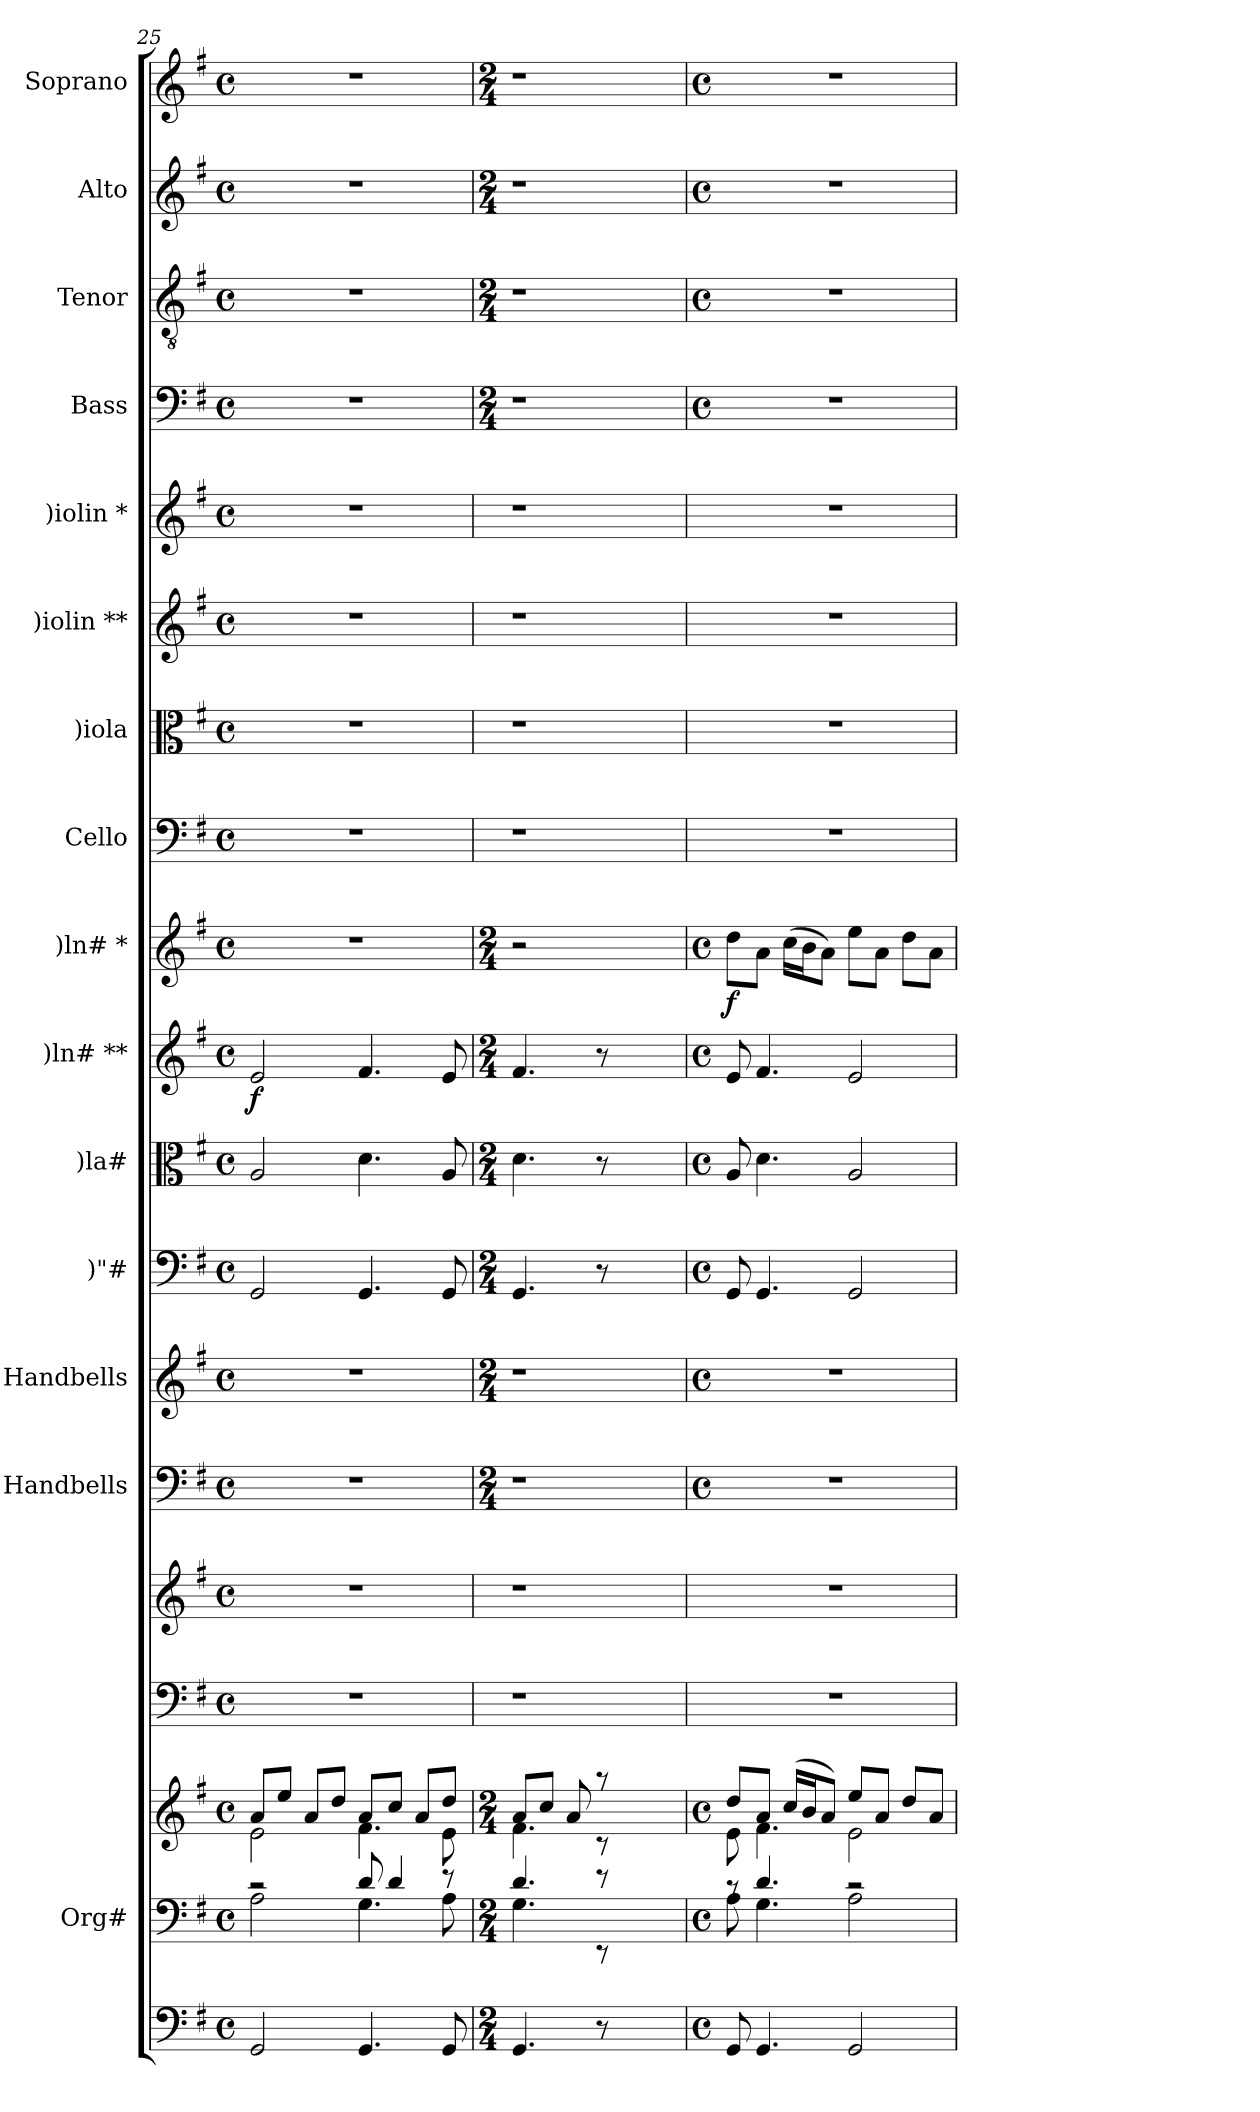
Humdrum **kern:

**kern	**kern	**kern	**kern	**kern	**kern	**kern	**kern	**kern	**kern	**dynam	**kern	**dynam	**kern	**kern	**kern	**kern	**kern	**kern	**kern	**kern
*part18	*part17	*part17	*part16	*part15	*part14	*part13	*part12	*part11	*part10	*part10	*part9	*part9	*part8	*part7	*part6	*part5	*part4	*part3	*part2	*part1
*staff19	*staff18	*staff17	*staff16	*staff15	*staff14	*staff13	*staff12	*staff11	*staff10	*staff10	*staff9	*staff9	*staff8	*staff7	*staff6	*staff5	*staff4	*staff3	*staff2	*staff1
*	*I"Org#	*	*	*	*I"Handbells	*I"Handbells	*I")"#	*I")la#	*I")ln# **	*	*I")ln# *	*	*I"Cello	*I")iola	*I")iolin **	*I")iolin *	*I"Bass	*I"Tenor	*I"Alto	*I"Soprano
*	*	*	*	*	*	*	*	*I')la#	*I')ln# **	*	*I')ln# *	*	*	*	*	*	*I'B	*I'T	*I'A	*I'S
*clefF4	*clefF4	*clefG2	*clefF4	*clefG2	*clefF4	*clefG2	*clefF4	*clefC3	*clefG2	*	*clefG2	*	*clefF4	*clefC3	*clefG2	*clefG2	*clefF4	*clefGv2	*clefG2	*clefG2
*k[f#]	*k[f#]	*k[f#]	*k[f#]	*k[f#]	*k[f#]	*k[f#]	*k[f#]	*k[f#]	*k[f#]	*	*k[f#]	*	*k[f#]	*k[f#]	*k[f#]	*k[f#]	*k[f#]	*k[f#]	*k[f#]	*k[f#]
*G:	*G:	*G:	*G:	*G:	*G:	*G:	*G:	*G:	*G:	*	*G:	*	*G:	*G:	*G:	*G:	*G:	*G:	*G:	*G:
*M4/4	*M4/4	*M4/4	*M4/4	*M4/4	*M4/4	*M4/4	*M4/4	*M4/4	*M4/4	*	*M4/4	*	*M4/4	*M4/4	*M4/4	*M4/4	*M4/4	*M4/4	*M4/4	*M4/4
*met(c)	*met(c)	*met(c)	*met(c)	*met(c)	*met(c)	*met(c)	*met(c)	*met(c)	*met(c)	*	*met(c)	*	*met(c)	*met(c)	*met(c)	*met(c)	*met(c)	*met(c)	*met(c)	*met(c)
=25	=25	=25	=25	=25	=25	=25	=25	=25	=25	=25	=25	=25	=25	=25	=25	=25	=25	=25	=25	=25
*	*^	*^	*	*	*	*	*	*	*	*	*	*	*	*	*	*	*	*	*	*
!	!	!	!	!	!	!	!	!	!	!	!	!LO:DY:b	!	!	!	!	!	!	!	!	!	!
2GG/	2rc	2A\	8a/L	2e\	1r	1r	1r	1r	2GG/	2A/	2e/	f	1r	.	1r	1r	1r	1r	1r	1r	1r	1r
.	.	.	8ee/J	.	.	.	.	.	.	.	.	.	.	.	.	.	.	.	.	.	.	.
.	.	.	8a/L	.	.	.	.	.	.	.	.	.	.	.	.	.	.	.	.	.	.	.
.	.	.	8dd/J	.	.	.	.	.	.	.	.	.	.	.	.	.	.	.	.	.	.	.
4.GG/	8d/	4.G\	8a/L	4.f#\	.	.	.	.	4.GG/	4.d\	4.f#/	.	.	.	.	.	.	.	.	.	.	.
.	4d/	.	8cc/J	.	.	.	.	.	.	.	.	.	.	.	.	.	.	.	.	.	.	.
.	.	.	8a/L	.	.	.	.	.	.	.	.	.	.	.	.	.	.	.	.	.	.	.
8GG/	8rd	8A\	8dd/J	8e\	.	.	.	.	8GG/	8A/	8e/	.	.	.	.	.	.	.	.	.	.	.
=26	=26	=26	=26	=26	=26	=26	=26	=26	=26	=26	=26	=26	=26	=26	=26	=26	=26	=26	=26	=26	=26	=26
*M2/4	*M2/4	*	*M2/4	*	*	*	*M2/4	*M2/4	*M2/4	*M2/4	*M2/4	*	*M2/4	*	*	*	*	*	*M2/4	*M2/4	*M2/4	*M2/4
!	!	!	!	!	!	!	!LO:N:vis=1	!LO:N:vis=1	!	!	!	!	!	!	!	!	!	!	!LO:N:vis=1	!LO:N:vis=1	!LO:N:vis=1	!LO:N:vis=1
4.GG/	4.d/	4.G\	8a/L	4.f#\	1r	1r	2r	2r	4.GG/	4.d\	4.f#/	.	2r	.	1r	1r	1r	1r	2r	2r	2r	2r
.	.	.	8cc/J	.	.	.	.	.	.	.	.	.	.	.	.	.	.	.	.	.	.	.
.	.	.	8a/	.	.	.	.	.	.	.	.	.	.	.	.	.	.	.	.	.	.	.
8r	8rd	8rEE	8raa	8rc	.	.	.	.	8r	8r	8r	.	.	.	.	.	.	.	.	.	.	.
2ryy	2ryy	2ryy	2ryy	2ryy	.	.	2ryy	2ryy	2ryy	2ryy	2ryy	.	2ryy	.	.	.	.	.	2ryy	2ryy	2ryy	2ryy
=27	=27	=27	=27	=27	=27	=27	=27	=27	=27	=27	=27	=27	=27	=27	=27	=27	=27	=27	=27	=27	=27	=27
*M4/4	*M4/4	*	*M4/4	*	*	*	*M4/4	*M4/4	*M4/4	*M4/4	*M4/4	*	*M4/4	*	*	*	*	*	*M4/4	*M4/4	*M4/4	*M4/4
*met(c)	*met(c)	*	*met(c)	*	*	*	*met(c)	*met(c)	*met(c)	*met(c)	*met(c)	*	*met(c)	*	*	*	*	*	*met(c)	*met(c)	*met(c)	*met(c)
!	!	!	!	!	!	!	!	!	!	!	!	!	!	!LO:DY:b	!	!	!	!	!	!	!	!
8GG/	8rB	8A\	8dd/L	8e\	1r	1r	1r	1r	8GG/	8A/	8e/	.	8dd\L	f	1r	1r	1r	1r	1r	1r	1r	1r
4.GG/	4.d/	4.G\	8a/J	4.f#\	.	.	.	.	4.GG/	4.d\	4.f#/	.	8a\J	.	.	.	.	.	.	.	.	.
.	.	.	(>16cc/LL	.	.	.	.	.	.	.	.	.	(>16cc\LL	.	.	.	.	.	.	.	.	.
.	.	.	16b/J	.	.	.	.	.	.	.	.	.	16b\J	.	.	.	.	.	.	.	.	.
.	.	.	8a/J)	.	.	.	.	.	.	.	.	.	8a\J)	.	.	.	.	.	.	.	.	.
2GG/	2rc	2A\	8ee/L	2e\	.	.	.	.	2GG/	2A/	2e/	.	8ee\L	.	.	.	.	.	.	.	.	.
.	.	.	8a/J	.	.	.	.	.	.	.	.	.	8a\J	.	.	.	.	.	.	.	.	.
.	.	.	8dd/L	.	.	.	.	.	.	.	.	.	8dd\L	.	.	.	.	.	.	.	.	.
.	.	.	8a/J	.	.	.	.	.	.	.	.	.	8a\J	.	.	.	.	.	.	.	.	.
*	*v	*v	*	*	*	*	*	*	*	*	*	*	*	*	*	*	*	*	*	*	*	*
*	*	*v	*v	*	*	*	*	*	*	*	*	*	*	*	*	*	*	*	*	*	*
=	=	=	=	=	=	=	=	=	=	=	=	=	=	=	=	=	=	=	=	=
*-	*-	*-	*-	*-	*-	*-	*-	*-	*-	*-	*-	*-	*-	*-	*-	*-	*-	*-	*-	*-
